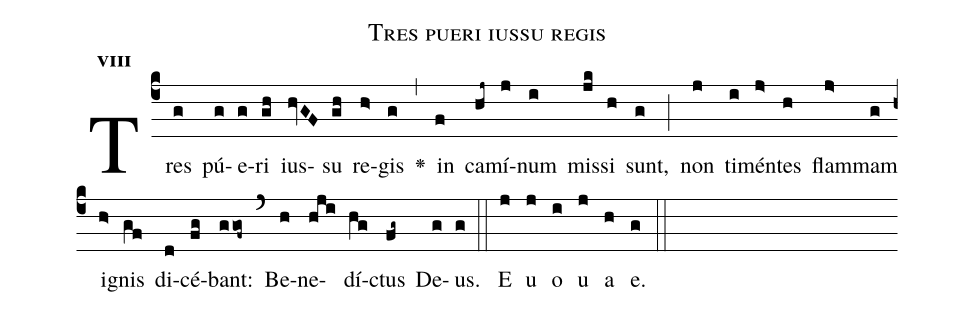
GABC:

name:Tres pueri iussu regis;
office-part:Antiphona;
mode:8;
%%
initial-style: 1;
name: Tres pueri iussu regis;
book: Antiphonae & Responsoria/Tomus III, p. 91;
occasion: Psalterium Hebdomada IV Dominica;
office-part: Laudes Ant 2;
user-notes: ;
commentary: ;
annotation: 8g;
centering-scheme: english;
fontsize: 12;
font: OFLSortsMillGoudy;
height: 11;
width: 4.5;
%%
(c4)Tres(g) pú(g)e(g)ri(gh) ius(hvGF)su(gh) re(h>)gis(g) <v>\greheightstar</v>(,) in(f) ca(hj~)mí(j)num(i) mis(jk)si(h) sunt,(g) (;) non(j) ti(i)mén(j>)tes(h) flam(j>)mam(g) i(h>)gnis(gf) di(d)cé(fg)bant:(ggof~) (`) Be(h)ne(hji)dí(hg)ctus(fg~) De(g)us.(g) (::)
E(j) u(j) o(i) u(j) a(h) e.(g) (::)
